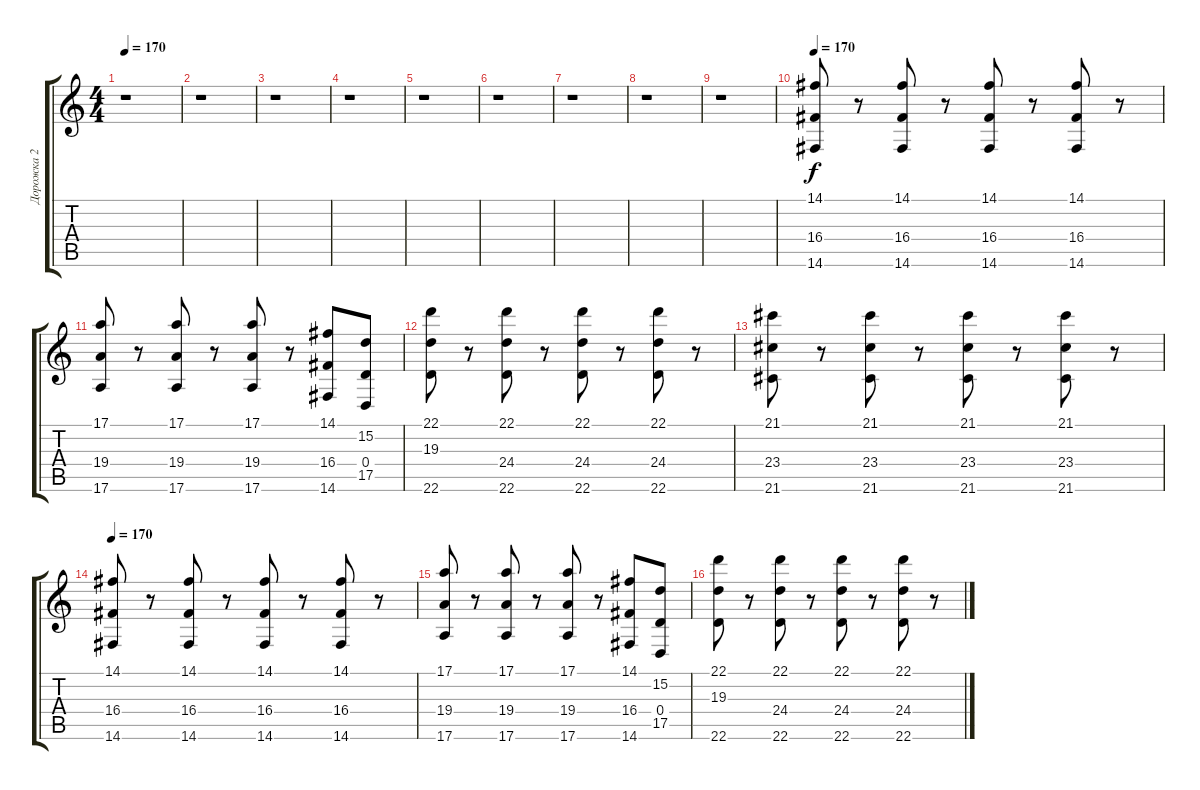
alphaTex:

\track ("Дорожка 2" "Дорожка 2") {instrument stringensemble1}
\staff {score tabs}
\tuning (E4 B3 G3 D3 A2 E2) {hide}
\ts (4 4)
\tempo 170
\clef g2
\ks c
r.1{dy f} |
r.1 |
r.1 |
r.1 |
r.1 |
r.1 |
r.1 |
r.1 |
r.1 |
\tempo 170
(14.1 16.4 14.6).8 r.8 (14.1 16.4 14.6).8 r.8 (14.1 16.4 14.6).8 r.8 (14.1 16.4 14.6).8 r.8 |
(17.1 19.4 17.6).8 r.8 (17.1 19.4 17.6).8 r.8 (17.1 19.4 17.6).8 r.8 (14.1 16.4 14.6).8 (15.2 0.4 17.5).8 |
(22.1 19.3 22.6).8 r.8 (22.1 24.4 22.6).8 r.8 (22.1 24.4 22.6).8 r.8 (22.1 24.4 22.6).8 r.8 |
(21.1 23.4 21.6).8 r.8 (21.1 23.4 21.6).8 r.8 (21.1 23.4 21.6).8 r.8 (21.1 23.4 21.6).8 r.8 |
\tempo 170
(14.1 16.4 14.6).8 r.8 (14.1 16.4 14.6).8 r.8 (14.1 16.4 14.6).8 r.8 (14.1 16.4 14.6).8 r.8 |
(17.1 19.4 17.6).8 r.8 (17.1 19.4 17.6).8 r.8 (17.1 19.4 17.6).8 r.8 (14.1 16.4 14.6).8 (15.2 0.4 17.5).8 |
(22.1 19.3 22.6).8 r.8 (22.1 24.4 22.6).8 r.8 (22.1 24.4 22.6).8 r.8 (22.1 24.4 22.6).8 r.8
